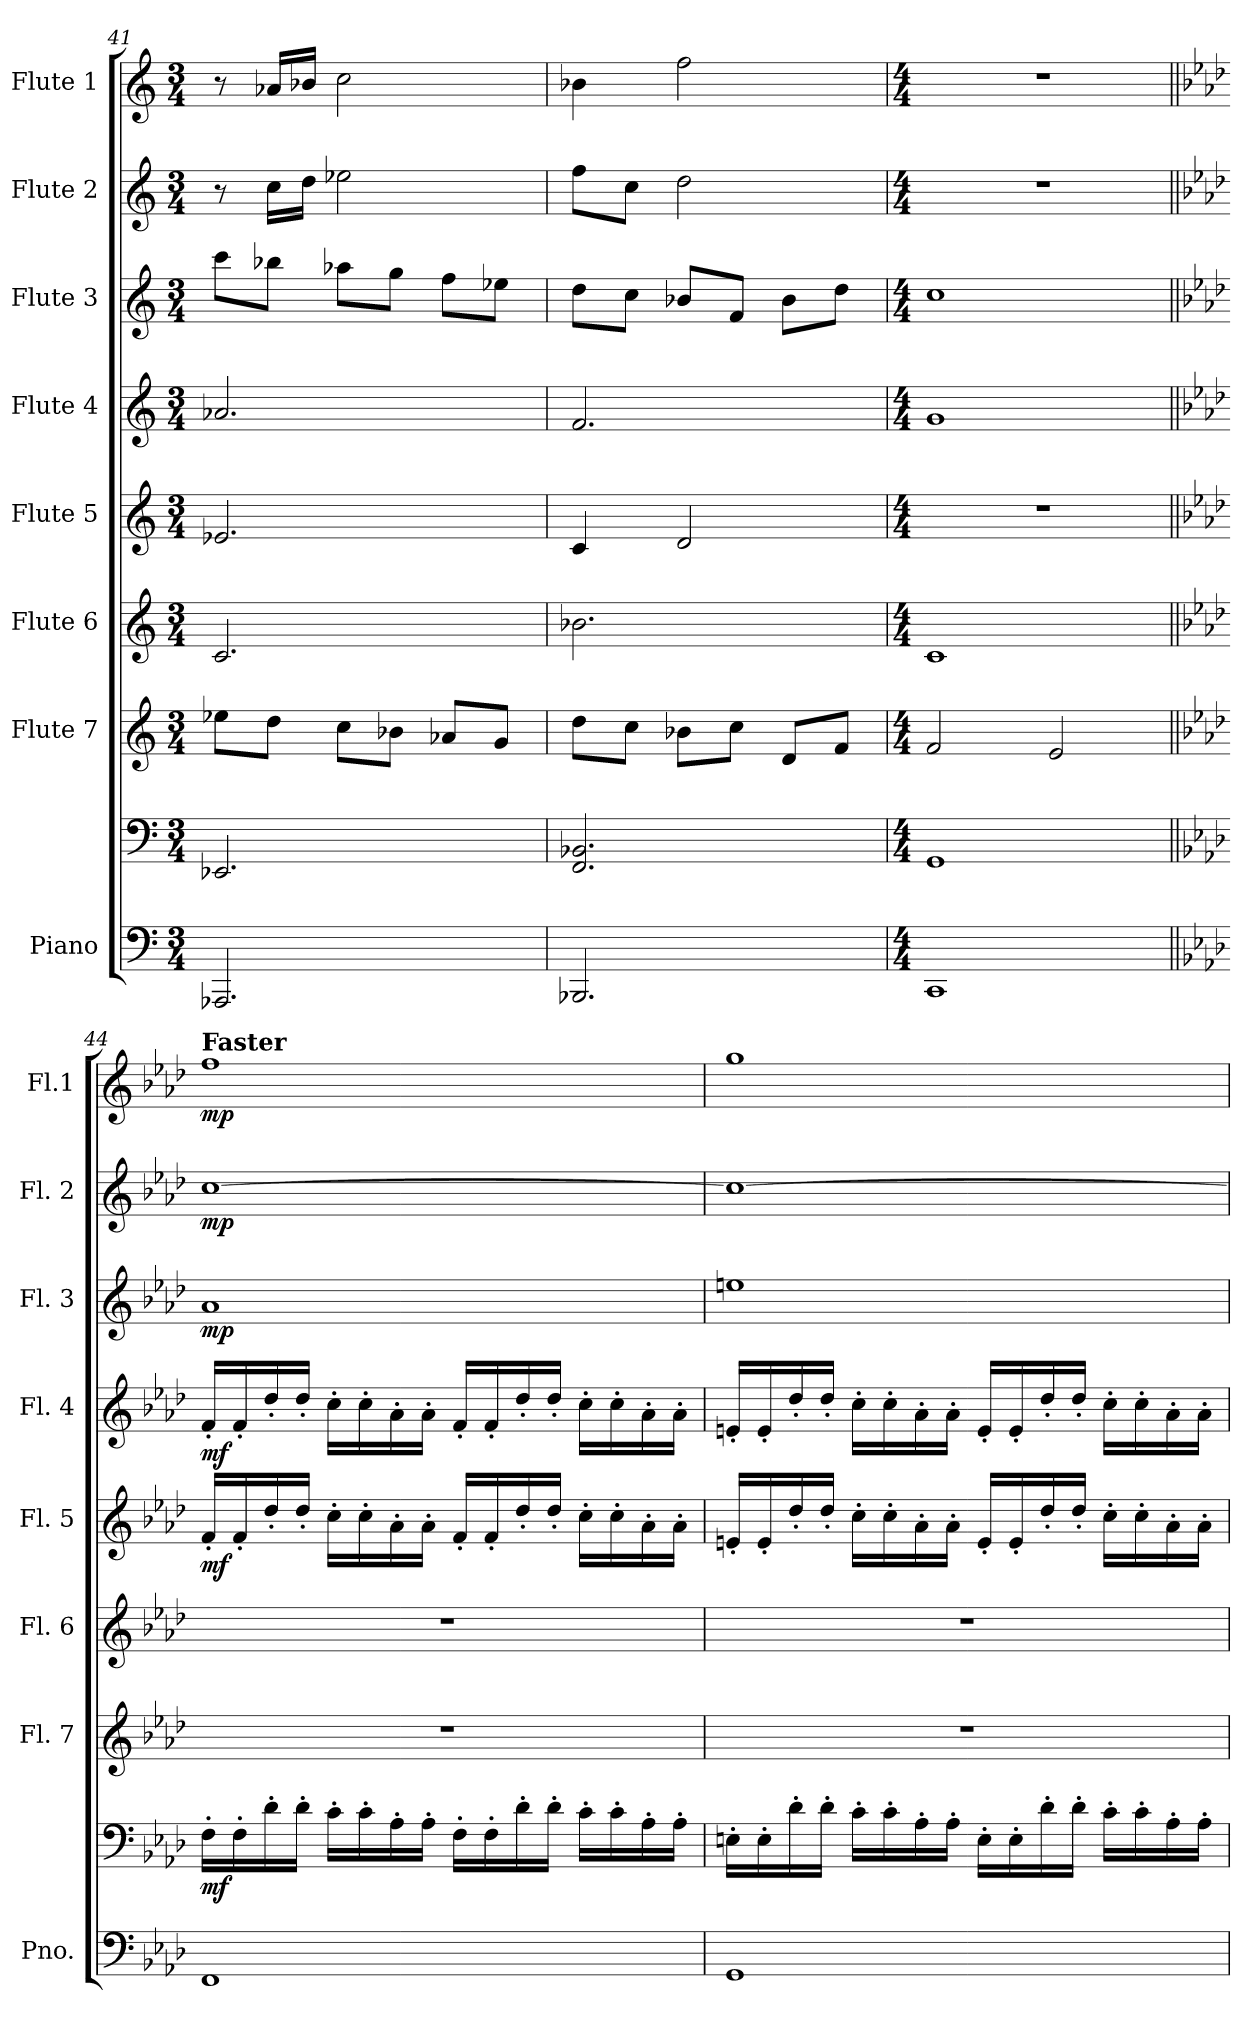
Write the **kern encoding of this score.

**kern	**kern	**dynam	**kern	**kern	**kern	**dynam	**kern	**dynam	**kern	**dynam	**kern	**dynam	**kern	**dynam
*part8	*part8	*part8	*part7	*part6	*part5	*part5	*part4	*part4	*part3	*part3	*part2	*part2	*part1	*part1
*staff9	*staff8	*staff8/9	*staff7	*staff6	*staff5	*staff5	*staff4	*staff4	*staff3	*staff3	*staff2	*staff2	*staff1	*staff1
*I"Piano	*	*	*I"Flute 7	*I"Flute 6	*I"Flute 5	*	*I"Flute 4	*	*I"Flute 3	*	*I"Flute 2	*	*I"Flute 1	*
*I'Pno.	*	*	*I'Fl. 7	*I'Fl. 6	*I'Fl. 5	*	*I'Fl. 4	*	*I'Fl. 3	*	*I'Fl. 2	*	*I'Fl.1	*
!!LO:PB:g=z
*clefF4	*clefF4	*	*clefG2	*clefG2	*clefG2	*	*clefG2	*	*clefG2	*	*clefG2	*	*clefG2	*
*k[]	*k[]	*	*k[]	*k[]	*k[]	*	*k[]	*	*k[]	*	*k[]	*	*k[]	*
*M3/4	*M3/4	*	*M3/4	*M3/4	*M3/4	*	*M3/4	*	*M3/4	*	*M3/4	*	*M3/4	*
=41	=41	=41	=41	=41	=41	=41	=41	=41	=41	=41	=41	=41	=41	=41
2.AAA-X/	2.EE-X/	.	8ee-X\L	2.c/	2.e-X/	.	2.a-X/	.	8ccc\L	.	8r	.	8r	.
.	.	.	8dd\J	.	.	.	.	.	8bb-X\J	.	16cc\LL	.	16a-X/LL	.
.	.	.	.	.	.	.	.	.	.	.	16dd\JJ	.	16b-X/JJ	.
.	.	.	8cc\L	.	.	.	.	.	8aa-X\L	.	2ee-X\	.	2cc\	.
.	.	.	8b-X\J	.	.	.	.	.	8gg\J	.	.	.	.	.
.	.	.	8a-X/L	.	.	.	.	.	8ff\L	.	.	.	.	.
.	.	.	8g/J	.	.	.	.	.	8ee-X\J	.	.	.	.	.
=42	=42	=42	=42	=42	=42	=42	=42	=42	=42	=42	=42	=42	=42	=42
2.BBB-X/	2.FF/ 2.BB-X/	.	8dd\L	2.b-X\	4c/	.	2.f/	.	8dd\L	.	8ff\L	.	4b-X\	.
.	.	.	8cc\J	.	.	.	.	.	8cc\J	.	8cc\J	.	.	.
.	.	.	8b-X\L	.	2d/	.	.	.	8b-X/L	.	2dd\	.	2ff\	.
.	.	.	8cc\J	.	.	.	.	.	8f/J	.	.	.	.	.
.	.	.	8d/L	.	.	.	.	.	8b-\L	.	.	.	.	.
.	.	.	8f/J	.	.	.	.	.	8dd\J	.	.	.	.	.
=43	=43	=43	=43	=43	=43	=43	=43	=43	=43	=43	=43	=43	=43	=43
*M4/4	*M4/4	*	*M4/4	*M4/4	*M4/4	*	*M4/4	*	*M4/4	*	*M4/4	*	*M4/4	*
1CC	1GG	.	2f/	1c	1r	.	1g	.	1cc	.	1r	.	1r	.
.	.	.	2e/	.	.	.	.	.	.	.	.	.	.	.
=44||	=44||	=44||	=44||	=44||	=44||	=44||	=44||	=44||	=44||	=44||	=44||	=44||	=44||	=44||
*k[b-e-a-d-]	*k[b-e-a-d-]	*	*k[b-e-a-d-]	*k[b-e-a-d-]	*k[b-e-a-d-]	*	*k[b-e-a-d-]	*	*k[b-e-a-d-]	*	*k[b-e-a-d-]	*	*k[b-e-a-d-]	*
*	*	*	*	*	*	*	*	*	*	*	*	*	*MM90	*
!	!	!	!	!	!	!	!	!	!	!	!	!	!LO:TX:a:B:t=Faster	!
!	!	!LO:DY:b	!	!	!	!LO:DY:b	!	!LO:DY:b	!	!LO:DY:b	!	!LO:DY:b	!	!LO:DY:b
1FF	16F'\LL	mf	1r	1r	16f'/LL	mf	16f'/LL	mf	1a-	mp	[1cc	mp	1ff	mp
.	16F'\	.	.	.	16f'/	.	16f'/	.	.	.	.	.	.	.
.	16d-'\	.	.	.	16dd-'/	.	16dd-'/	.	.	.	.	.	.	.
.	16d-'\JJ	.	.	.	16dd-'/JJ	.	16dd-'/JJ	.	.	.	.	.	.	.
.	16c'\LL	.	.	.	16cc'\LL	.	16cc'\LL	.	.	.	.	.	.	.
.	16c'\	.	.	.	16cc'\	.	16cc'\	.	.	.	.	.	.	.
.	16A-'\	.	.	.	16a-'\	.	16a-'\	.	.	.	.	.	.	.
.	16A-'\JJ	.	.	.	16a-'\JJ	.	16a-'\JJ	.	.	.	.	.	.	.
.	16F'\LL	.	.	.	16f'/LL	.	16f'/LL	.	.	.	.	.	.	.
.	16F'\	.	.	.	16f'/	.	16f'/	.	.	.	.	.	.	.
.	16d-'\	.	.	.	16dd-'/	.	16dd-'/	.	.	.	.	.	.	.
.	16d-'\JJ	.	.	.	16dd-'/JJ	.	16dd-'/JJ	.	.	.	.	.	.	.
.	16c'\LL	.	.	.	16cc'\LL	.	16cc'\LL	.	.	.	.	.	.	.
.	16c'\	.	.	.	16cc'\	.	16cc'\	.	.	.	.	.	.	.
.	16A-'\	.	.	.	16a-'\	.	16a-'\	.	.	.	.	.	.	.
.	16A-'\JJ	.	.	.	16a-'\JJ	.	16a-'\JJ	.	.	.	.	.	.	.
=45	=45	=45	=45	=45	=45	=45	=45	=45	=45	=45	=45	=45	=45	=45
1GG	16En'\LL	.	1r	1r	16en'/LL	.	16en'/LL	.	1een	.	1cc_	.	1gg	.
.	16E'\	.	.	.	16e'/	.	16e'/	.	.	.	.	.	.	.
.	16d-'\	.	.	.	16dd-'/	.	16dd-'/	.	.	.	.	.	.	.
.	16d-'\JJ	.	.	.	16dd-'/JJ	.	16dd-'/JJ	.	.	.	.	.	.	.
.	16c'\LL	.	.	.	16cc'\LL	.	16cc'\LL	.	.	.	.	.	.	.
.	16c'\	.	.	.	16cc'\	.	16cc'\	.	.	.	.	.	.	.
.	16A-'\	.	.	.	16a-'\	.	16a-'\	.	.	.	.	.	.	.
.	16A-'\JJ	.	.	.	16a-'\JJ	.	16a-'\JJ	.	.	.	.	.	.	.
.	16E'\LL	.	.	.	16e'/LL	.	16e'/LL	.	.	.	.	.	.	.
.	16E'\	.	.	.	16e'/	.	16e'/	.	.	.	.	.	.	.
.	16d-'\	.	.	.	16dd-'/	.	16dd-'/	.	.	.	.	.	.	.
.	16d-'\JJ	.	.	.	16dd-'/JJ	.	16dd-'/JJ	.	.	.	.	.	.	.
.	16c'\LL	.	.	.	16cc'\LL	.	16cc'\LL	.	.	.	.	.	.	.
.	16c'\	.	.	.	16cc'\	.	16cc'\	.	.	.	.	.	.	.
.	16A-'\	.	.	.	16a-'\	.	16a-'\	.	.	.	.	.	.	.
.	16A-'\JJ	.	.	.	16a-'\JJ	.	16a-'\JJ	.	.	.	.	.	.	.
=	=	=	=	=	=	=	=	=	=	=	=	=	=	=
*-	*-	*-	*-	*-	*-	*-	*-	*-	*-	*-	*-	*-	*-	*-
